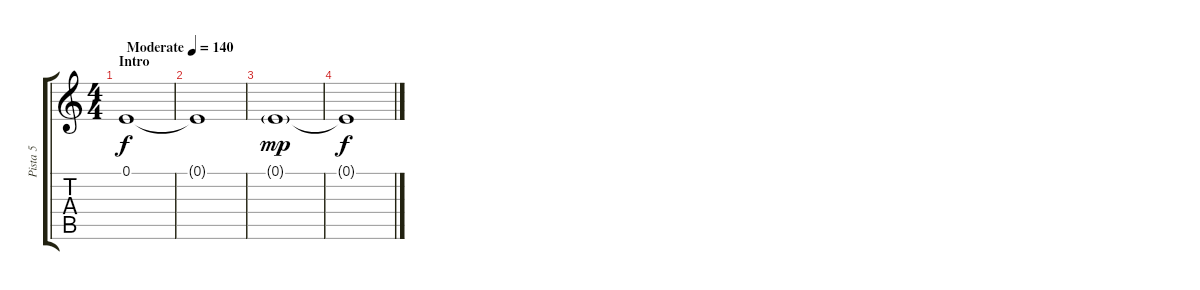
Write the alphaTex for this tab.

\track ("Pista 5" "Pista 5") {instrument seashore}
\staff {score tabs}
\tuning (E4 B3 G3 D3 A2 E2) {hide}
\ts (4 4)
\section ("" "Intro")
\tempo (140 "Moderate")
\clef g2
\ks c
0.1.1{dy f instrument seashore} |
0.1{t}.1 |
0.1{g}.1{dy mp} |
0.1{t}.1{dy f}
